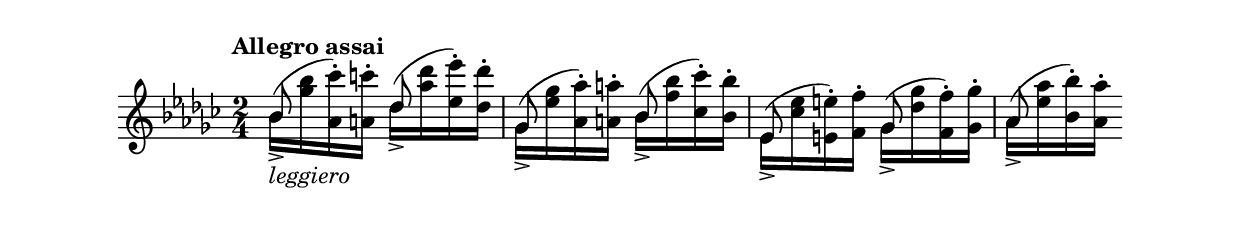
\version "2.15.30"
\include "indice.ily"
\new Staff  \relative f {
  \time 2/4
  \key ges \major
  \clef treble
  \tempo "Allegro assai"
  <<
  \new Voice { \voiceTwo
bes'16 _> ^(
-\markup\italic{leggiero}
<ges' bes> <aes, ces'>)^ . <a c'>^.
des _> ^(<aes' des> <es es'>)^ . <des des'>^.
ges, _> ^(<es' ges> <aes, aes'>)^ . <a a'>^.
bes _> ^(<f' bes> <ces ces'>)^ . <bes bes'>^.
es, _> ^(<ces' es> <e, e'>)^ . <f f'>^.
ges _> ^(<des' ges> <f, f'>)^ . <ges ges'>^.
aes _> ^(<es' aes> <bes bes'>)^ . <aes aes'>^.
  }
\new Voice { \voiceOne
bes8 s
des8 s
ges,8 s
bes8 s
es,8 s
ges8 s
aes8
}
  >>
}